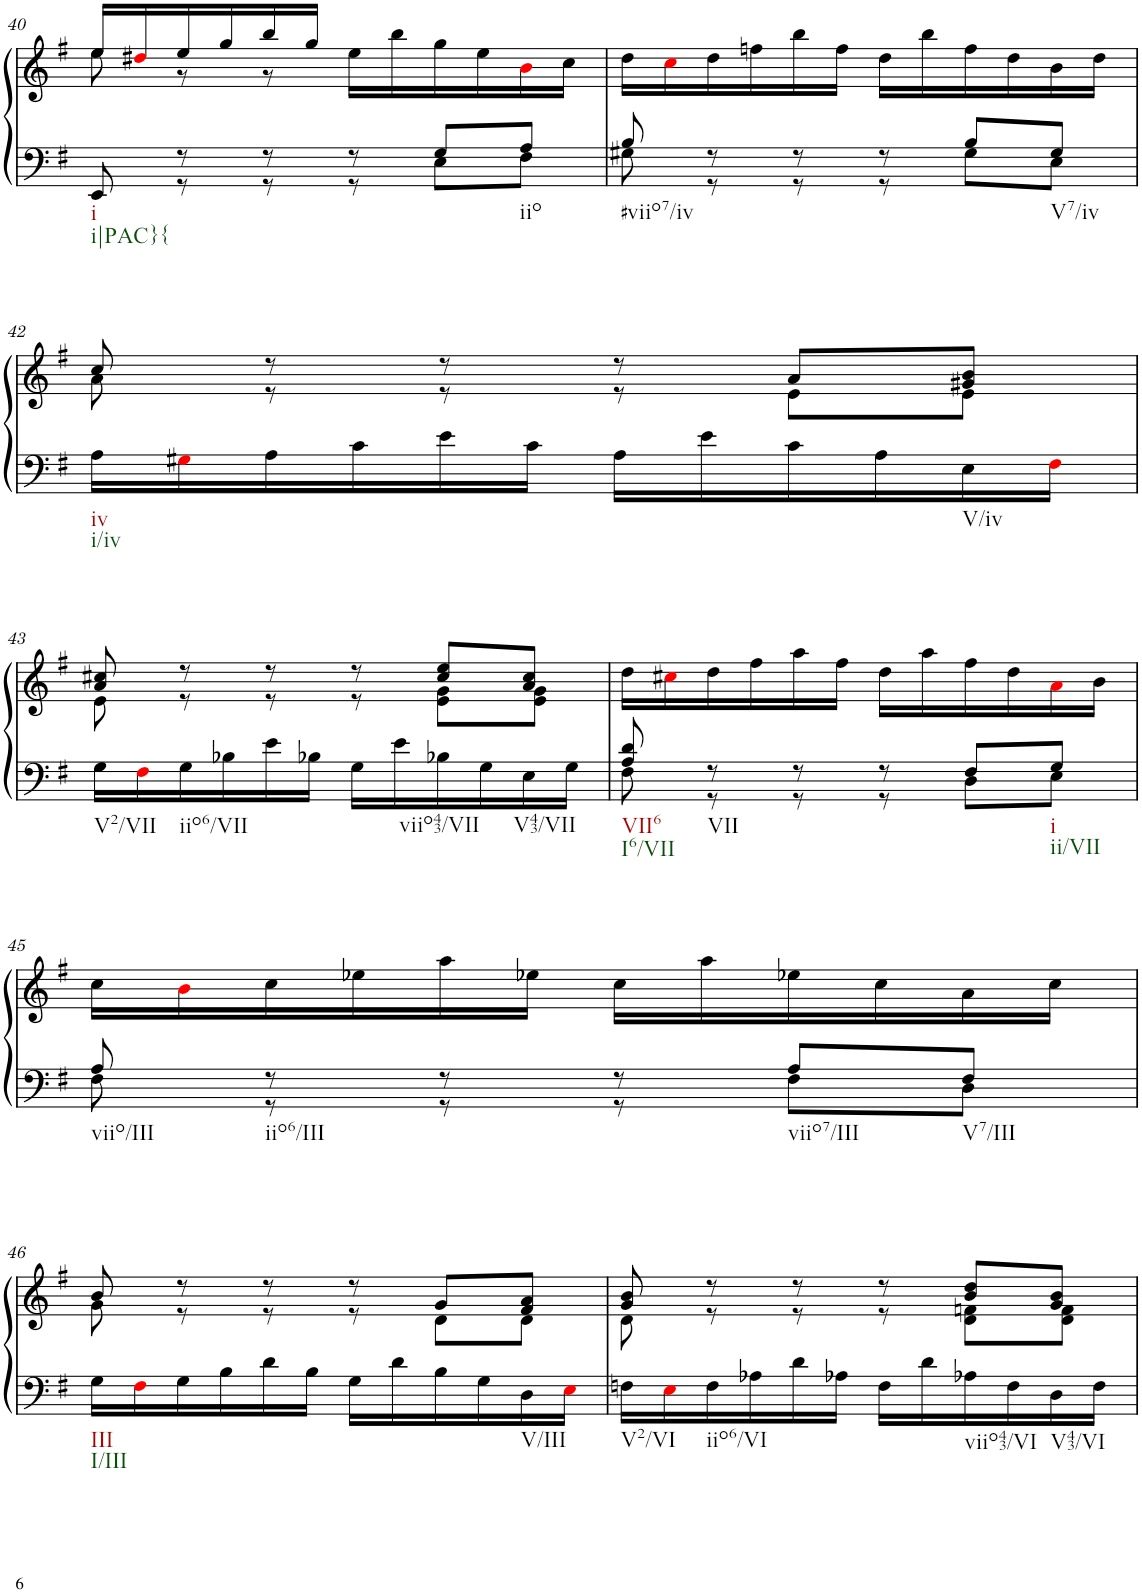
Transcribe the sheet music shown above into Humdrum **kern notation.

**kern	**kern
*part1	*part1
*staff2	*staff1
*I"unbenannt9	*
!!LO:PB:g=z
*clefF4	*clefG2
*k[f#]	*k[f#]
*M6/8	*M6/8
=40	=40
*^	*^
!LO:TX:b:t=i	!	!	!
!LO:TX:b:t=i|PAC}{	!	!	!
8EE/	8ryy	16ee/LL	8ee\
.	.	16dd#Xi/	.
8r	8r	16ee/	8r
.	.	16gg/	.
8r	8r	16bb/	8r
.	.	16gg/JJ	.
8r	8r	8ryy	16ee\LL
.	.	.	16bb\
8G/L	8E\L	4ryy	16gg\
.	.	.	16ee\
!LO:TX:b:t=iio	!	!	!
8A/J	8F#\J	.	16bi\
.	.	.	16cc\JJ
=41	=41	=41	=41
!LO:TX:b:t=#viio7/iv	!	!	!
8B/	8G#X\	2.ryy	16dd\LL
.	.	.	16cci\
8r	8r	.	16dd\
.	.	.	16ffn\
8r	8r	.	16bb\
.	.	.	16ff\JJ
8r	8r	.	16dd\LL
.	.	.	16bb\
8B/L	8G#\L	.	16ff\
.	.	.	16dd\
!LO:TX:b:t=V7/iv	!	!	!
8G#/J	8E\J	.	16b\
.	.	.	16dd\JJ
!!LO:LB:g=z	!!
=42	=42	=42	=42
!LO:TX:b:t=iv	!	!	!
!LO:TX:b:t=i/iv	!	!	!
!LO:TX:b:t=V/iv	!	!	!
2.ryy	16A\LL	8cc/	8a\
.	16G#Xi\	.	.
.	16A\	8r	8r
.	16c\	.	.
.	16e\	8r	8r
.	16c\JJ	.	.
.	16A\LL	8r	8r
.	16e\	.	.
.	16c\	8a/L	8e\L
.	16A\	.	.
.	16E\	8g#X/ 8b/J	8e\J
.	16F#i\JJ	.	.
!!LO:LB:g=z	!!
=43	=43	=43	=43
!LO:TX:b:t=V2/VII	!	!	!
!LO:TX:b:t=iio6/VII	!	!	!
!LO:TX:b:t=viio43/VII	!	!	!
!LO:TX:b:t=V43/VII	!	!	!
2.ryy	16G\LL	8a/ 8cc#X/	8e\
.	16F#i\	.	.
.	16G\	8r	8r
.	16B-X\	.	.
.	16e\	8r	8r
.	16B-X\JJ	.	.
.	16G\LL	8r	8r
.	16e\	.	.
.	16B-X\	8cc#/ 8ee/L	8e\ 8g\L
.	16G\	.	.
.	16E\	8a/ 8cc#/J	8e\ 8g\J
.	16G\JJ	.	.
=44	=44	=44	=44
!LO:TX:b:t=VII6	!	!	!
!LO:TX:b:t=I6/VII	!	!	!
8A/ 8d/	8F#\	2.ryy	16dd\LL
.	.	.	16cc#Xi\
!LO:TX:b:t=VII	!	!	!
8r	8r	.	16dd\
.	.	.	16ff#\
8r	8r	.	16aa\
.	.	.	16ff#\JJ
8r	8r	.	16dd\LL
.	.	.	16aa\
8F#/L	8D\L	.	16ff#\
.	.	.	16dd\
!LO:TX:b:t=i	!	!	!
!LO:TX:b:t=ii/VII	!	!	!
8G/J	8E\J	.	16ai\
.	.	.	16b\JJ
!!LO:LB:g=z	!!
=45	=45	=45	=45
!LO:TX:b:t=viio/III	!	!	!
8A/	8F#\	2.ryy	16cc\LL
.	.	.	16bi\
!LO:TX:b:t=iio6/III	!	!	!
8r	8r	.	16cc\
.	.	.	16ee-X\
8r	8r	.	16aa\
.	.	.	16ee-X\JJ
8r	8r	.	16cc\LL
.	.	.	16aa\
!LO:TX:b:t=viio7/III	!	!	!
8A/L	8F#\L	.	16ee-X\
.	.	.	16cc\
!LO:TX:b:t=V7/III	!	!	!
8F#/J	8D\J	.	16a\
.	.	.	16cc\JJ
!!LO:LB:g=z	!!
=46	=46	=46	=46
!LO:TX:b:t=III	!	!	!
!LO:TX:b:t=I/III	!	!	!
!LO:TX:b:t=V/III	!	!	!
2.ryy	16G\LL	8b/	8g\
.	16F#i\	.	.
.	16G\	8r	8r
.	16B\	.	.
.	16d\	8r	8r
.	16B\JJ	.	.
.	16G\LL	8r	8r
.	16d\	.	.
.	16B\	8g/L	8d\L
.	16G\	.	.
.	16D\	8f#/ 8a/J	8d\J
.	16Ei\JJ	.	.
=47	=47	=47	=47
!LO:TX:b:t=V2/VI	!	!	!
!LO:TX:b:t=iio6/VI	!	!	!
!LO:TX:b:t=viio43/VI	!	!	!
!LO:TX:b:t=V43/VI	!	!	!
2.ryy	16Fn\LL	8g/ 8b/	8d\
.	16Ei\	.	.
.	16F\	8r	8r
.	16A-X\	.	.
.	16d\	8r	8r
.	16A-X\JJ	.	.
.	16F\LL	8r	8r
.	16d\	.	.
.	16A-X\	8b/ 8dd/L	8d\ 8fn\L
.	16F\	.	.
.	16D\	8g/ 8b/J	8d\ 8f\J
.	16F\JJ	.	.
*v	*v	*	*
*	*v	*v
=	=
*-	*-
